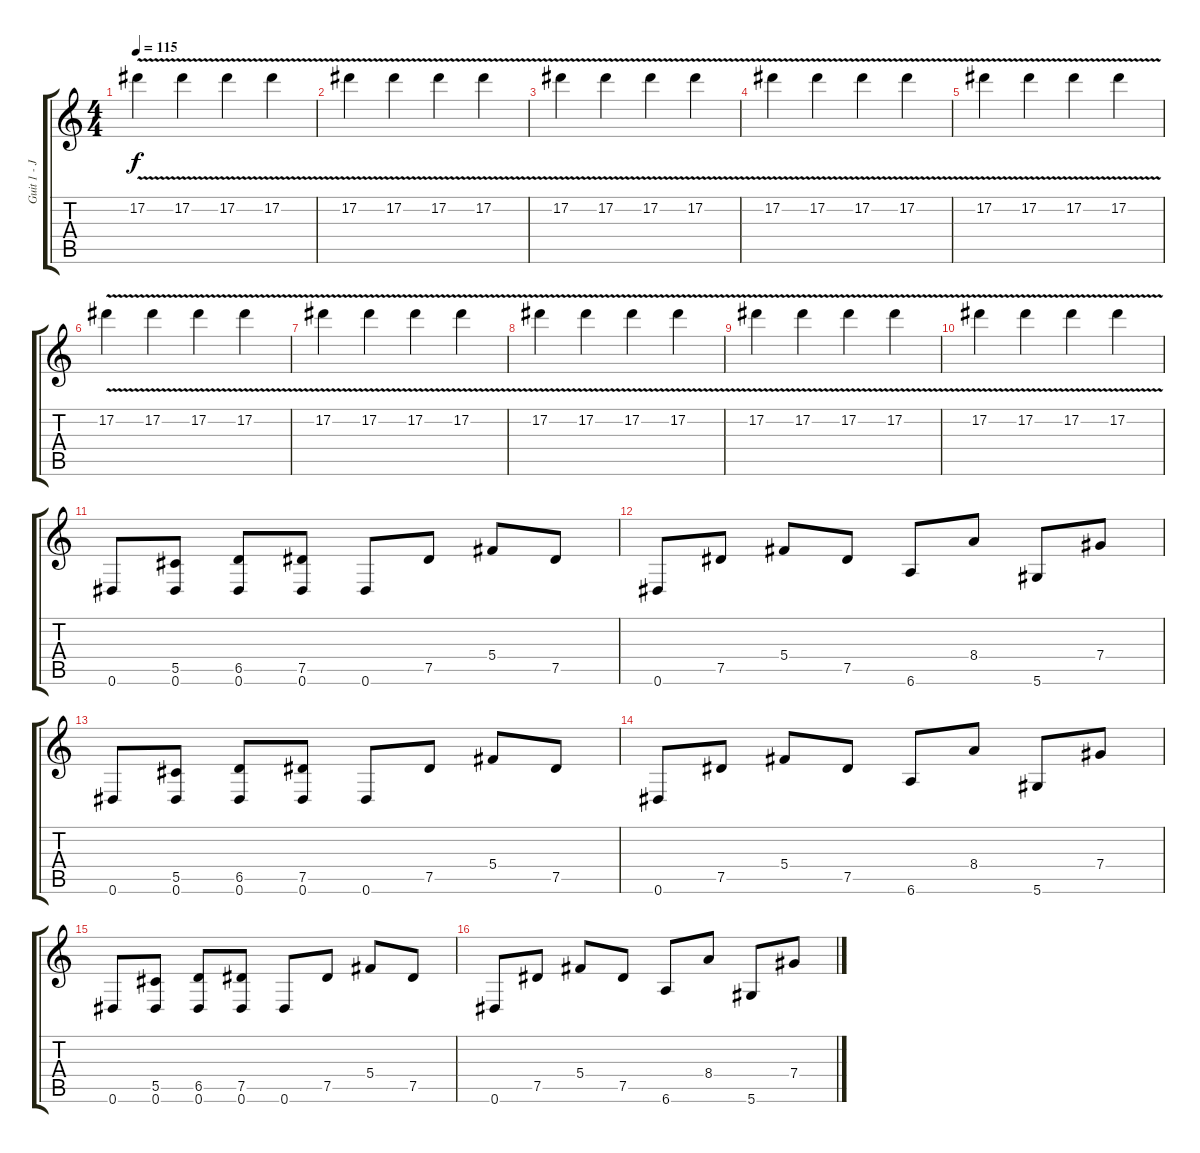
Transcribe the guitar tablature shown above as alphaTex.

\track ("Guit 1 - James Hetfield?" "Guit 1 - J") {instrument distortionguitar}
\staff {score tabs}
\tuning (Eb4 Bb3 Gb3 Db3 Ab2 Eb2) {hide}
\ts (4 4)
\tempo 115
\clef g2
\ks c
17.2{v}.4{dy f} 17.2{v}.4 17.2{v}.4 17.2{v}.4 |
17.2{v}.4 17.2{v}.4 17.2{v}.4 17.2{v}.4 |
17.2{v}.4 17.2{v}.4 17.2{v}.4 17.2{v}.4 |
17.2{v}.4 17.2{v}.4 17.2{v}.4 17.2{v}.4 |
17.2{v}.4 17.2{v}.4 17.2{v}.4 17.2{v}.4 |
17.2{v}.4 17.2{v}.4 17.2{v}.4 17.2{v}.4 |
17.2{v}.4 17.2{v}.4 17.2{v}.4 17.2{v}.4 |
17.2{v}.4 17.2{v}.4 17.2{v}.4 17.2{v}.4 |
17.2{v}.4 17.2{v}.4 17.2{v}.4 17.2{v}.4 |
17.2{v}.4 17.2{v}.4 17.2{v}.4 17.2{v}.4 |
0.6.8 (5.5 0.6).8 (6.5 0.6).8 (7.5 0.6).8 0.6.8 7.5.8 5.4.8 7.5.8 |
0.6.8 7.5.8 5.4.8 7.5.8 6.6.8 8.4.8 5.6.8 7.4.8 |
0.6.8 (5.5 0.6).8 (6.5 0.6).8 (7.5 0.6).8 0.6.8 7.5.8 5.4.8 7.5.8 |
0.6.8 7.5.8 5.4.8 7.5.8 6.6.8 8.4.8 5.6.8 7.4.8 |
0.6.8 (5.5 0.6).8 (6.5 0.6).8 (7.5 0.6).8 0.6.8 7.5.8 5.4.8 7.5.8 |
0.6.8 7.5.8 5.4.8 7.5.8 6.6.8 8.4.8 5.6.8 7.4.8
